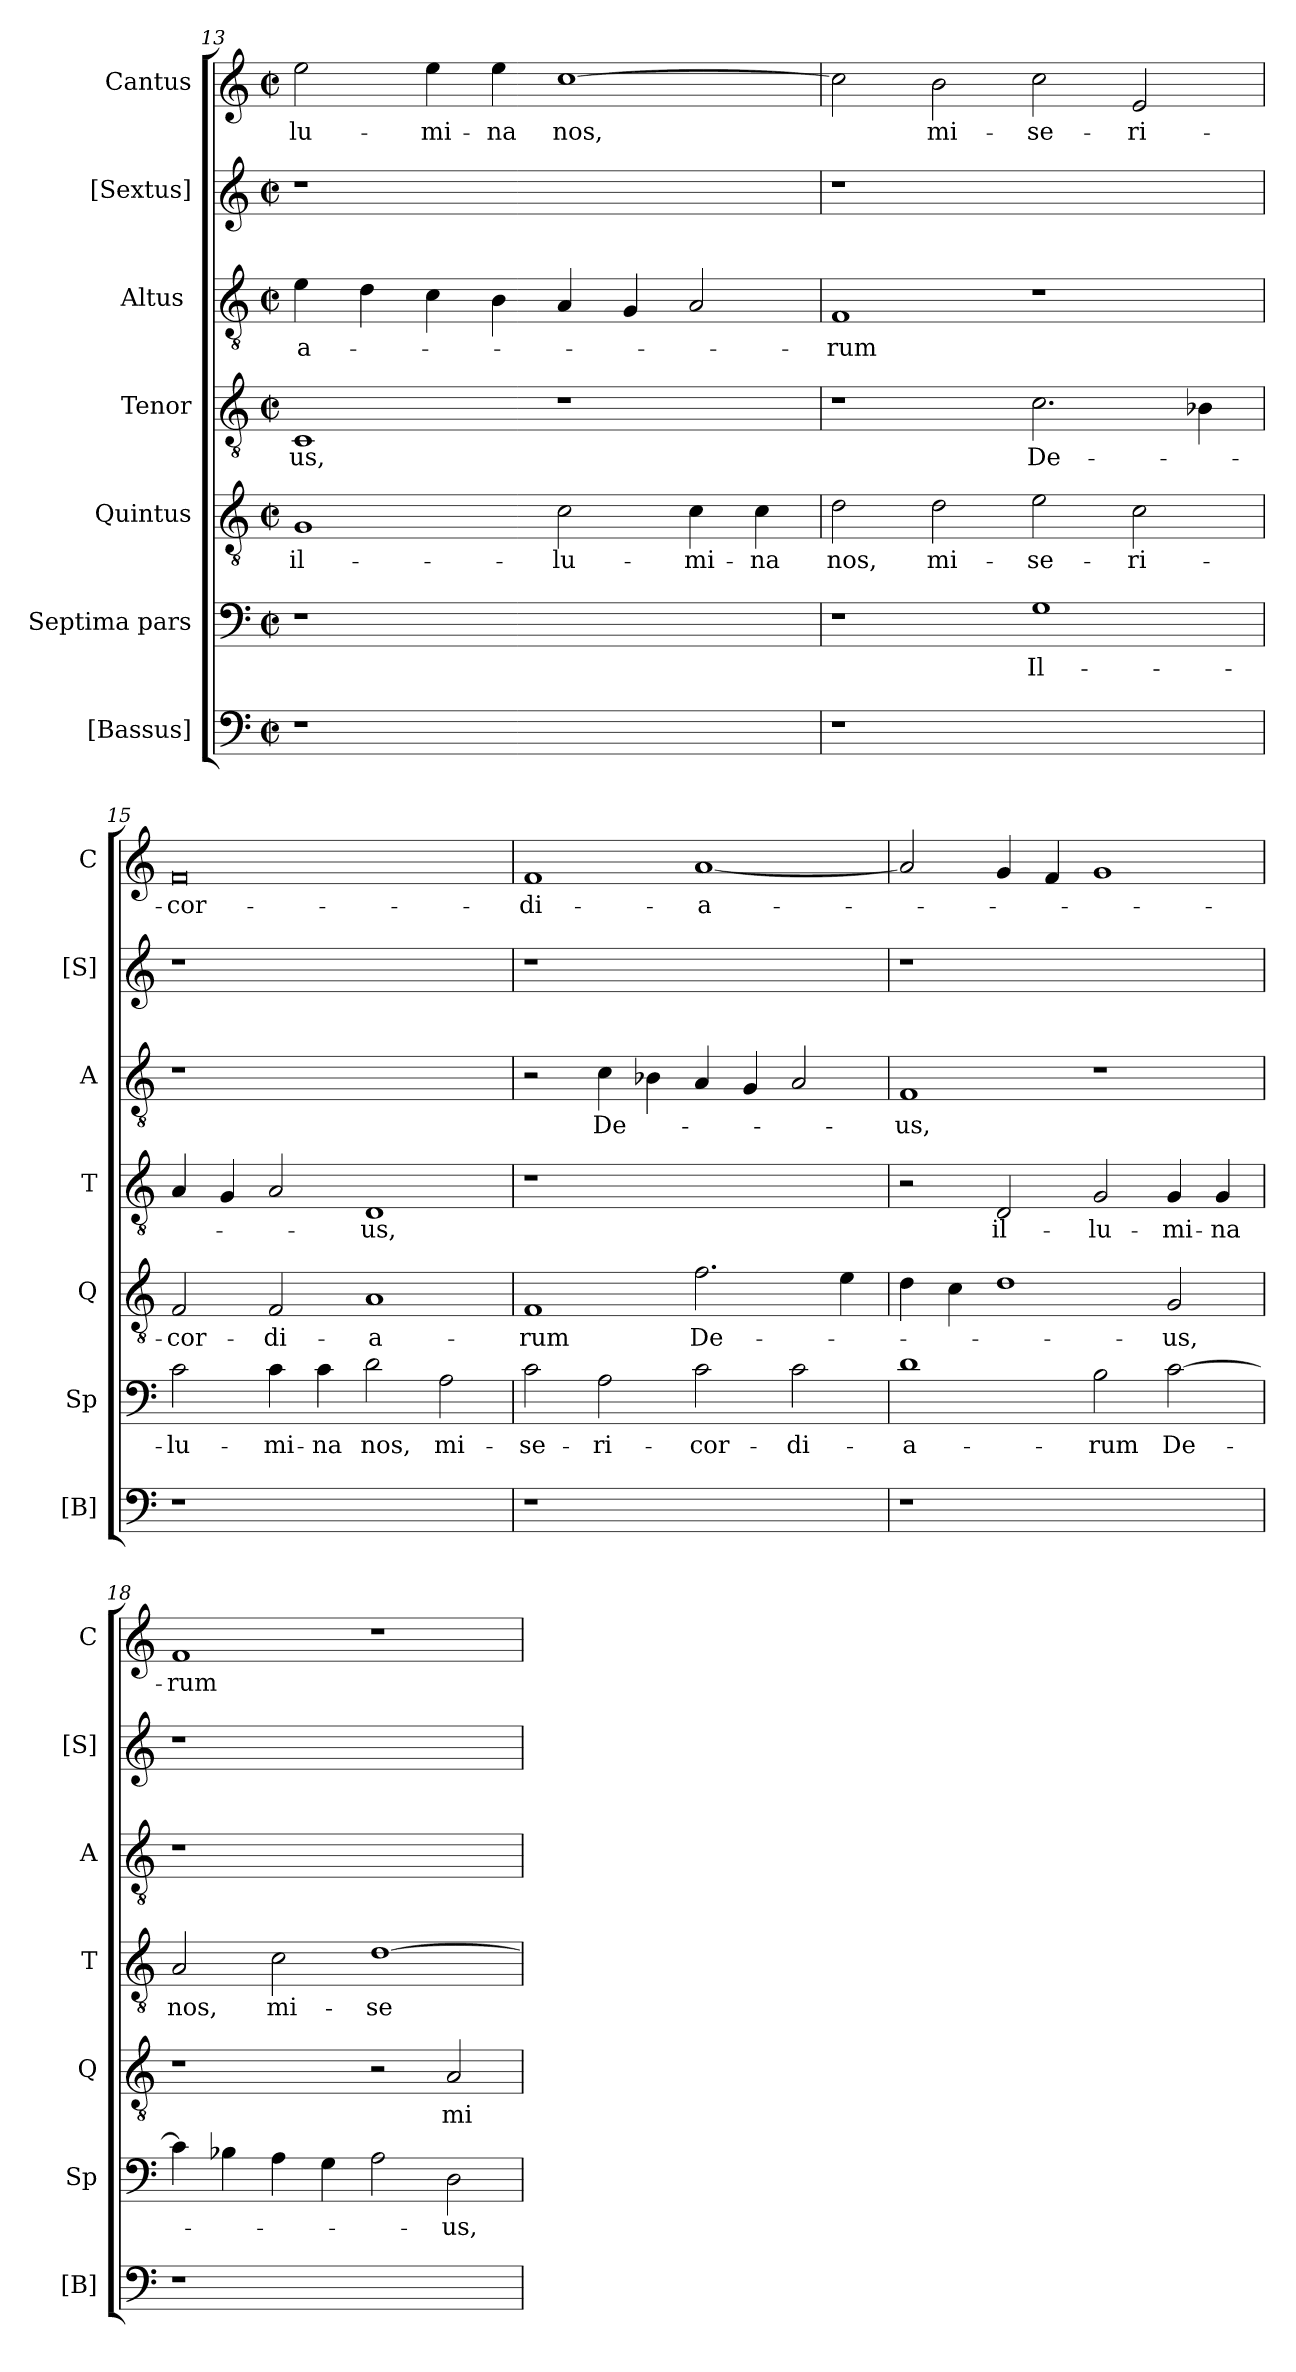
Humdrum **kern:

**kern	**kern	**text	**kern	**text	**kern	**text	**kern	**text	**kern	**kern	**text
*part7	*part6	*part6	*part5	*part5	*part4	*part4	*part3	*part3	*part2	*part1	*part1
*staff7	*staff6	*staff6	*staff5	*staff5	*staff4	*staff4	*staff3	*staff3	*staff2	*staff1	*staff1
*I"[Bassus]	*I"Septima pars	*	*I"Quintus	*	*I"Tenor	*	*I"Altus 	*	*I"[Sextus]	*I"Cantus	*
*I'[B]	*I'Sp	*	*I'Q	*	*I'T	*	*I'A	*	*I'[S]	*I'C	*
*clefF4	*clefF4	*	*clefGv2	*	*clefGv2	*	*clefGv2	*	*clefG2	*clefG2	*
*k[]	*k[]	*	*k[]	*	*k[]	*	*k[]	*	*k[]	*k[]	*
*C:	*C:	*	*C:	*	*C:	*	*C:	*	*C:	*C:	*
*M2/2	*M2/2	*	*M2/2	*	*M2/2	*	*M2/2	*	*M2/2	*M2/2	*
*met(c|)	*met(c|)	*	*met(c|)	*	*met(c|)	*	*met(c|)	*	*met(c|)	*met(c|)	*
=13	=13	=13	=13	=13	=13	=13	=13	=13	=13	=13	=13
1r	1r	.	1G/	il-	1C/	-us,	4e\	-a-	1r	2ee\	-lu-
.	.	.	.	.	.	.	4d\	.	.	.	.
.	.	.	.	.	.	.	4c\	.	.	4ee\	-mi-
.	.	.	.	.	.	.	4B\	.	.	4ee\	-na
1ryy	1ryy	.	2c\	-lu-	1r	.	4A/	.	1ryy	[1cc\	nos,
.	.	.	.	.	.	.	4G/	.	.	.	.
.	.	.	4c\	-mi-	.	.	2A/	.	.	.	.
.	.	.	4c\	-na	.	.	.	.	.	.	.
=14	=14	=14	=14	=14	=14	=14	=14	=14	=14	=14	=14
1r	1r	.	2d\	nos,	1r	.	1F/	-rum	1r	2cc\]	.
.	.	.	2d\	mi-	.	.	.	.	.	2b\	mi-
1ryy	1G\	Il-	2e\	-se-	2.c\	De-	1r	.	1ryy	2cc\	-se-
.	.	.	2c\	-ri-	.	.	.	.	.	2e/	-ri-
.	.	.	.	.	4B-X\	.	.	.	.	.	.
=15	=15	=15	=15	=15	=15	=15	=15	=15	=15	=15	=15
1r	2c\	-lu-	2F/	-cor-	4A/	.	1r	.	1r	0f/	-cor-
.	.	.	.	.	4G/	.	.	.	.	.	.
.	4c\	-mi-	2F/	-di-	2A/	.	.	.	.	.	.
.	4c\	-na	.	.	.	.	.	.	.	.	.
1ryy	2d\	nos,	1A/	-a-	1D/	-us,	1ryy	.	1ryy	.	.
.	2A\	mi-	.	.	.	.	.	.	.	.	.
=16	=16	=16	=16	=16	=16	=16	=16	=16	=16	=16	=16
1r	2c\	-se-	1F/	-rum	1r	.	2r	.	1r	1f/	-di-
.	2A\	-ri-	.	.	.	.	4c\	De-	.	.	.
.	.	.	.	.	.	.	4B-X\	.	.	.	.
1ryy	2c\	-cor-	2.f\	De-	1ryy	.	4A/	.	1ryy	[1a/	-a-
.	.	.	.	.	.	.	4G/	.	.	.	.
.	2c\	-di-	.	.	.	.	2A/	.	.	.	.
.	.	.	4e\	.	.	.	.	.	.	.	.
=17	=17	=17	=17	=17	=17	=17	=17	=17	=17	=17	=17
1r	1d\	-a-	4d\	.	2r	.	1F/	-us,	1r	2a/]	.
.	.	.	4c\	.	.	.	.	.	.	.	.
.	.	.	1d\	.	2D/	il-	.	.	.	4g/	.
.	.	.	.	.	.	.	.	.	.	4f/	.
1ryy	2B\	-rum	.	.	2G/	-lu-	1r	.	1ryy	1g/	.
.	[2c\	De-	2G/	-us,	4G/	-mi-	.	.	.	.	.
.	.	.	.	.	4G/	-na	.	.	.	.	.
=18	=18	=18	=18	=18	=18	=18	=18	=18	=18	=18	=18
1r	4c\]	.	1r	.	2A/	nos,	1r	.	1r	1f/	-rum
.	4B-X\	.	.	.	.	.	.	.	.	.	.
.	4A\	.	.	.	2c\	mi-	.	.	.	.	.
.	4G\	.	.	.	.	.	.	.	.	.	.
1ryy	2A\	.	2r	.	[1d\	-se-	1ryy	.	1ryy	1r	.
.	2D\	-us,	2A/	mi-	.	.	.	.	.	.	.
=	=	=	=	=	=	=	=	=	=	=	=
*-	*-	*-	*-	*-	*-	*-	*-	*-	*-	*-	*-
